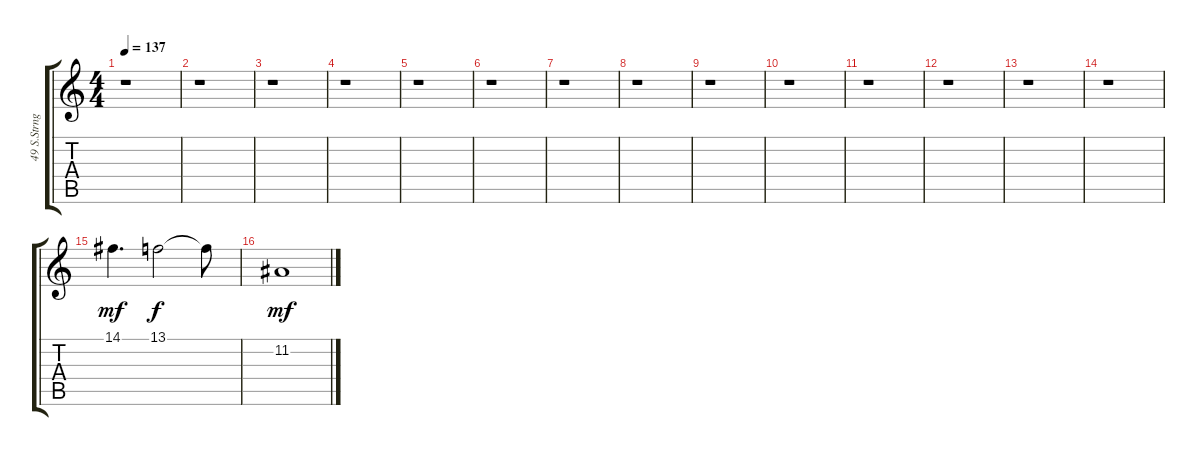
\track ("49 S.Strngs" "49 S.Strng") {instrument stringensemble1}
\staff {score tabs}
\tuning (E4 B3 G3 D3 A2 E2) {hide}
\ts (4 4)
\tempo 137
\clef g2
\ks c
r.1{dy mf} |
r.1 |
r.1 |
r.1 |
r.1 |
r.1 |
r.1 |
r.1 |
r.1 |
r.1 |
r.1 |
r.1 |
r.1 |
r.1 |
14.1.4{d} 13.1.2{dy f} 13.1{t}.8 |
11.2.1{dy mf}
